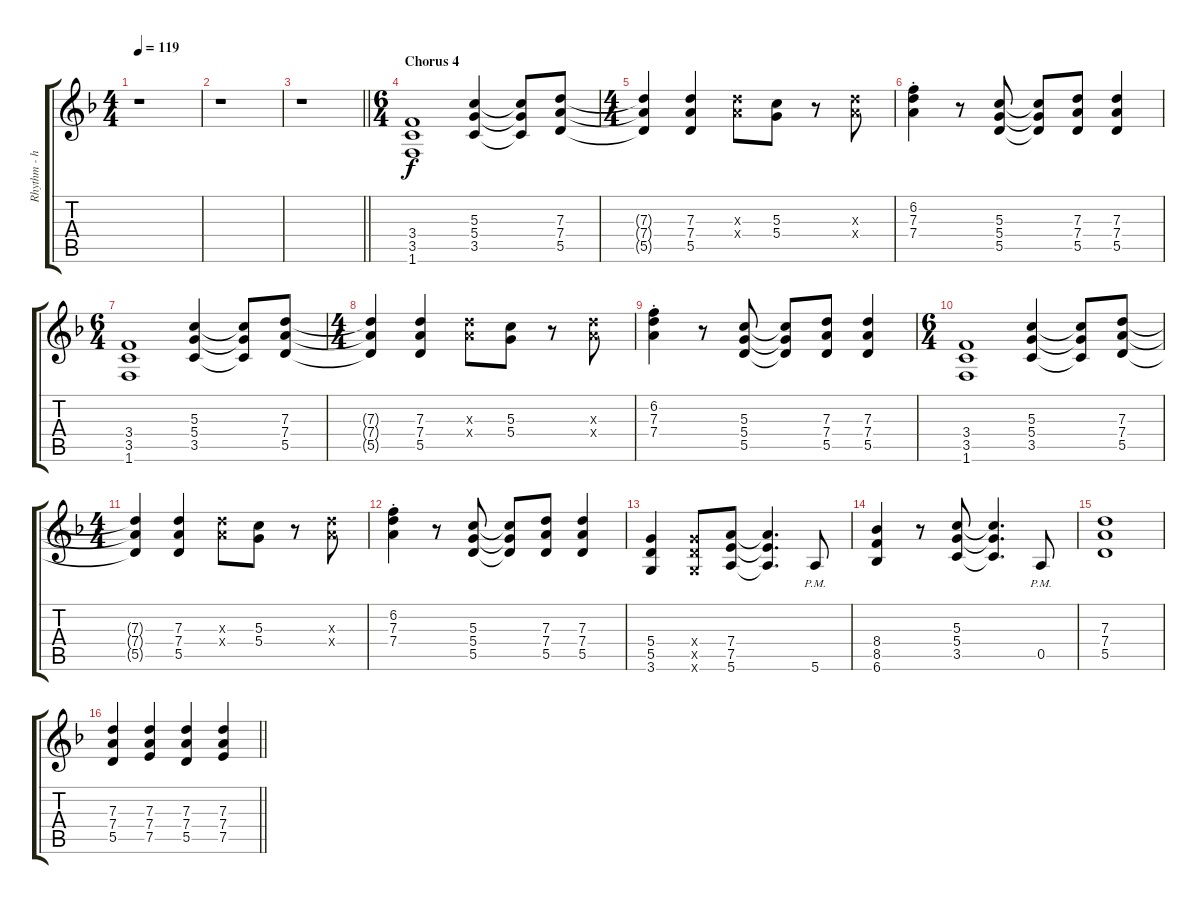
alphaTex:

\track ("Rhythm - heavy - left" "Rhythm - h") {instrument distortionguitar}
\staff {score tabs}
\tuning (E4 B3 G3 D3 A2 E2) {hide}
\ts (4 4)
\tempo 119
\clef g2
\ks f
r.1{dy f} |
r.1 |
\barLineRight lightlight
r.1 |
\ts (6 4)
\section ("" "Chorus 4")
(3.4 3.5 1.6).1{volume 9} (5.3 5.4 3.5).4 (5.3{t} 5.4{t} 3.5{t}).8 (7.3 7.4 5.5).8 |
\ts (4 4)
(7.3{t} 7.4{t} 5.5{t}).4 (7.3 7.4 5.5).4 (7.3{x} 7.4{x}).8 (5.3 5.4).8 r.8 (7.3{x} 7.4{x}).8 |
(6.2{st} 7.3{st} 7.4{st}).4 r.8 (5.3 5.4 5.5).8 (5.3{t} 5.4{t} 5.5{t}).8 (7.3 7.4 5.5).8 (7.3 7.4 5.5).4 |
\ts (6 4)
(3.4 3.5 1.6).1 (5.3 5.4 3.5).4 (5.3{t} 5.4{t} 3.5{t}).8 (7.3 7.4 5.5).8 |
\ts (4 4)
(7.3{t} 7.4{t} 5.5{t}).4 (7.3 7.4 5.5).4 (7.3{x} 7.4{x}).8 (5.3 5.4).8 r.8 (7.3{x} 7.4{x}).8 |
(6.2{st} 7.3{st} 7.4{st}).4 r.8 (5.3 5.4 5.5).8 (5.3{t} 5.4{t} 5.5{t}).8 (7.3 7.4 5.5).8 (7.3 7.4 5.5).4 |
\ts (6 4)
(3.4 3.5 1.6).1 (5.3 5.4 3.5).4 (5.3{t} 5.4{t} 3.5{t}).8 (7.3 7.4 5.5).8 |
\ts (4 4)
(7.3{t} 7.4{t} 5.5{t}).4 (7.3 7.4 5.5).4 (7.3{x} 7.4{x}).8 (5.3 5.4).8 r.8 (7.3{x} 7.4{x}).8 |
(6.2{st} 7.3{st} 7.4{st}).4 r.8 (5.3 5.4 5.5).8 (5.3{t} 5.4{t} 5.5{t}).8 (7.3 7.4 5.5).8 (7.3 7.4 5.5).4 |
(5.4 5.5 3.6).4 (5.4{x} 5.5{x} 3.6{x}).8 (7.4 7.5 5.6).8 (7.4{t} 7.5{t} 5.6{t}).4{d} 5.6{pm}.8 |
(8.4 8.5 6.6).4 r.8 (5.3 5.4 3.5).8 (5.3{t} 5.4{t} 3.5{t}).4{d} 0.5{pm}.8 |
(7.3 7.4 5.5).1 |
\barLineRight lightlight
(7.3 7.4 5.5).4 (7.3 7.4 7.5).4 (7.3 7.4 5.5).4 (7.3 7.4 7.5).4
